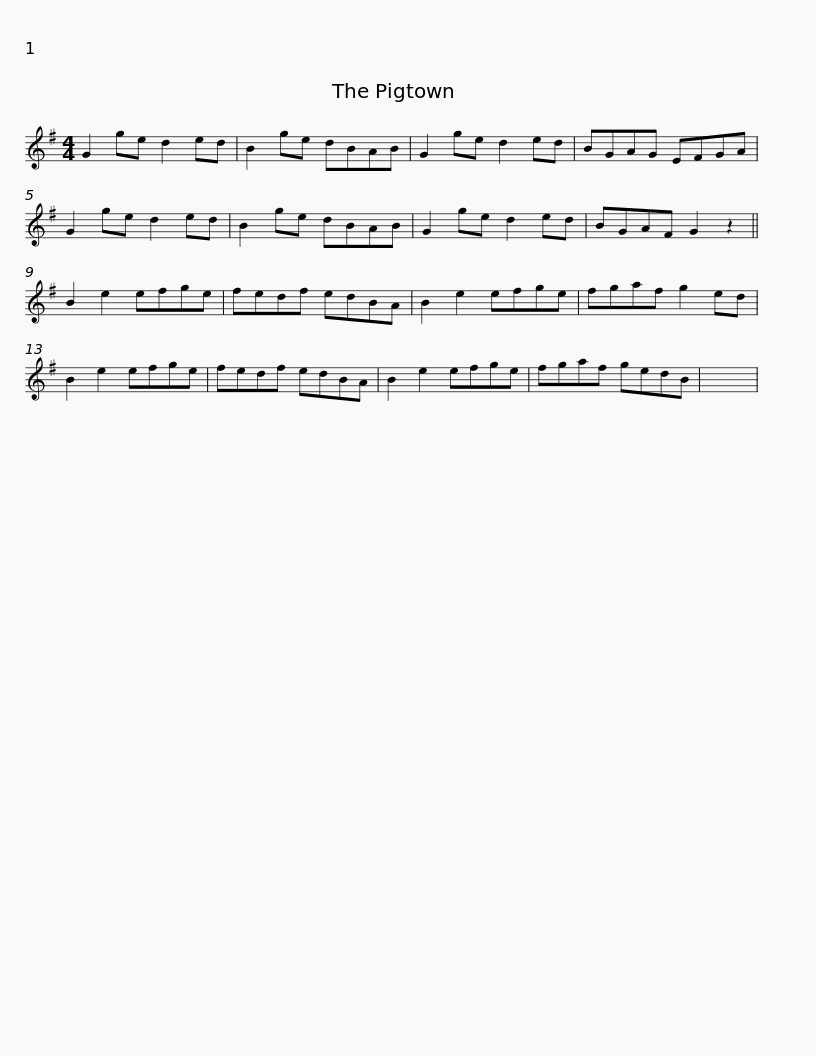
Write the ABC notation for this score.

X:1
L:1/8
M:4/4
I:linebreak $
K:G
V:1 treble
V:1
 G2 ge d2 ed | B2 ge dBAB | G2 ge d2 ed | BGAG EFGA | G2 ge d2 ed | %5
 B2 ge dBAB |$ G2 ge d2 ed | BGAF G2 z2 || B2 e2 efge | fedf edBA | %10
 B2 e2 efge | fgaf g2 ed | B2 e2 efge |$ fedf edBA | B2 e2 efge | %15
 fgaf gedB | x8 | %17
